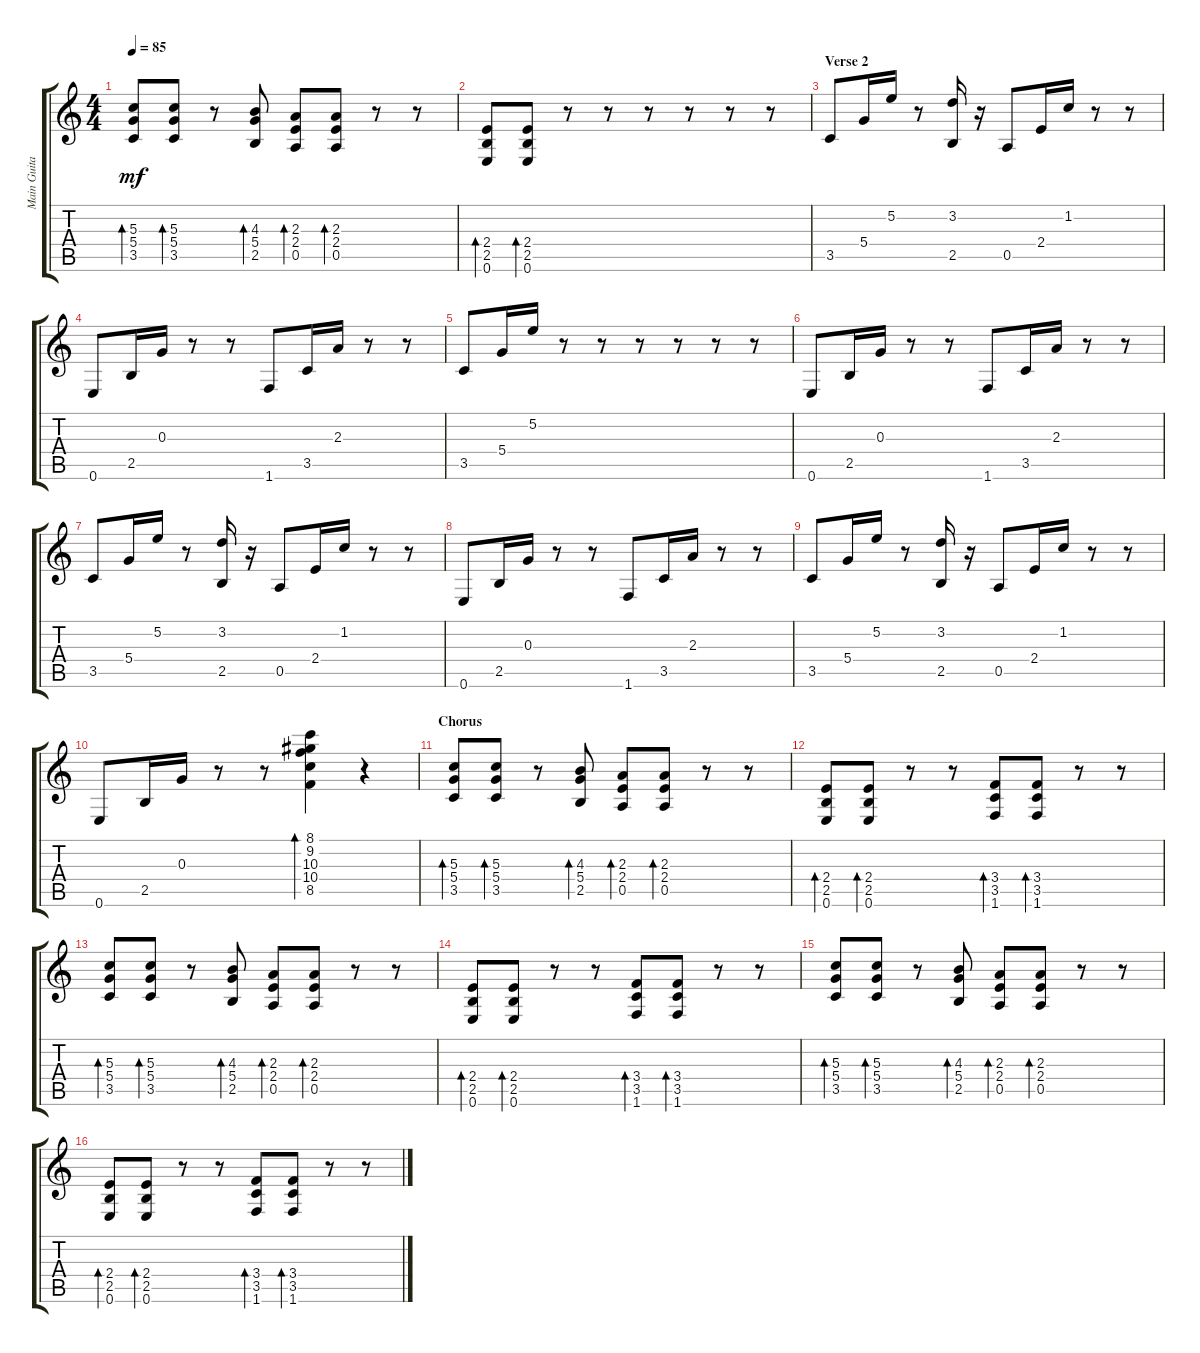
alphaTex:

\track ("Main Guitar" "Main Guita") {instrument electricguitarclean}
\staff {score tabs}
\tuning (E4 B3 G3 D3 A2 E2) {hide}
\ts (4 4)
\tempo 85
\clef g2
\ks c
(5.3 5.4 3.5).8{bd 30 dy mf} (5.3 5.4 3.5).8{bd 30} r.8 (4.3 5.4 2.5).8{bd 30} (2.3 2.4 0.5).8{bd 30} (2.3 2.4 0.5).8{bd 30} r.8 r.8 |
(2.4 2.5 0.6).8{bd 30} (2.4 2.5 0.6).8{bd 30} r.8 r.8 r.8 r.8 r.8 r.8 |
\section ("" "Verse 2")
3.5.8 5.4.16 5.2.16 r.8 (3.2 2.5).16 r.16 0.5.8 2.4.16 1.2.16 r.8 r.8 |
0.6.8 2.5.16 0.3.16 r.8 r.8 1.6.8 3.5.16 2.3.16 r.8 r.8 |
3.5.8 5.4.16 5.2.16 r.8 r.8 r.8 r.8 r.8 r.8 |
0.6.8 2.5.16 0.3.16 r.8 r.8 1.6.8 3.5.16 2.3.16 r.8 r.8 |
3.5.8 5.4.16 5.2.16 r.8 (3.2 2.5).16 r.16 0.5.8 2.4.16 1.2.16 r.8 r.8 |
0.6.8 2.5.16 0.3.16 r.8 r.8 1.6.8 3.5.16 2.3.16 r.8 r.8 |
3.5.8 5.4.16 5.2.16 r.8 (3.2 2.5).16 r.16 0.5.8 2.4.16 1.2.16 r.8 r.8 |
0.6.8 2.5.16 0.3.16 r.8 r.8 (8.1 9.2 10.3 10.4 8.5).4{bd 30} r.4 |
\section ("" "Chorus")
(5.3 5.4 3.5).8{bd 30} (5.3 5.4 3.5).8{bd 30} r.8 (4.3 5.4 2.5).8{bd 30} (2.3 2.4 0.5).8{bd 30} (2.3 2.4 0.5).8{bd 30} r.8 r.8 |
(2.4 2.5 0.6).8{bd 30} (2.4 2.5 0.6).8{bd 30} r.8 r.8 (3.4 3.5 1.6).8{bd 30} (3.4 3.5 1.6).8{bd 30} r.8 r.8 |
(5.3 5.4 3.5).8{bd 30} (5.3 5.4 3.5).8{bd 30} r.8 (4.3 5.4 2.5).8{bd 30} (2.3 2.4 0.5).8{bd 30} (2.3 2.4 0.5).8{bd 30} r.8 r.8 |
(2.4 2.5 0.6).8{bd 30} (2.4 2.5 0.6).8{bd 30} r.8 r.8 (3.4 3.5 1.6).8{bd 30} (3.4 3.5 1.6).8{bd 30} r.8 r.8 |
(5.3 5.4 3.5).8{bd 30} (5.3 5.4 3.5).8{bd 30} r.8 (4.3 5.4 2.5).8{bd 30} (2.3 2.4 0.5).8{bd 30} (2.3 2.4 0.5).8{bd 30} r.8 r.8 |
(2.4 2.5 0.6).8{bd 30} (2.4 2.5 0.6).8{bd 30} r.8 r.8 (3.4 3.5 1.6).8{bd 30} (3.4 3.5 1.6).8{bd 30} r.8 r.8
